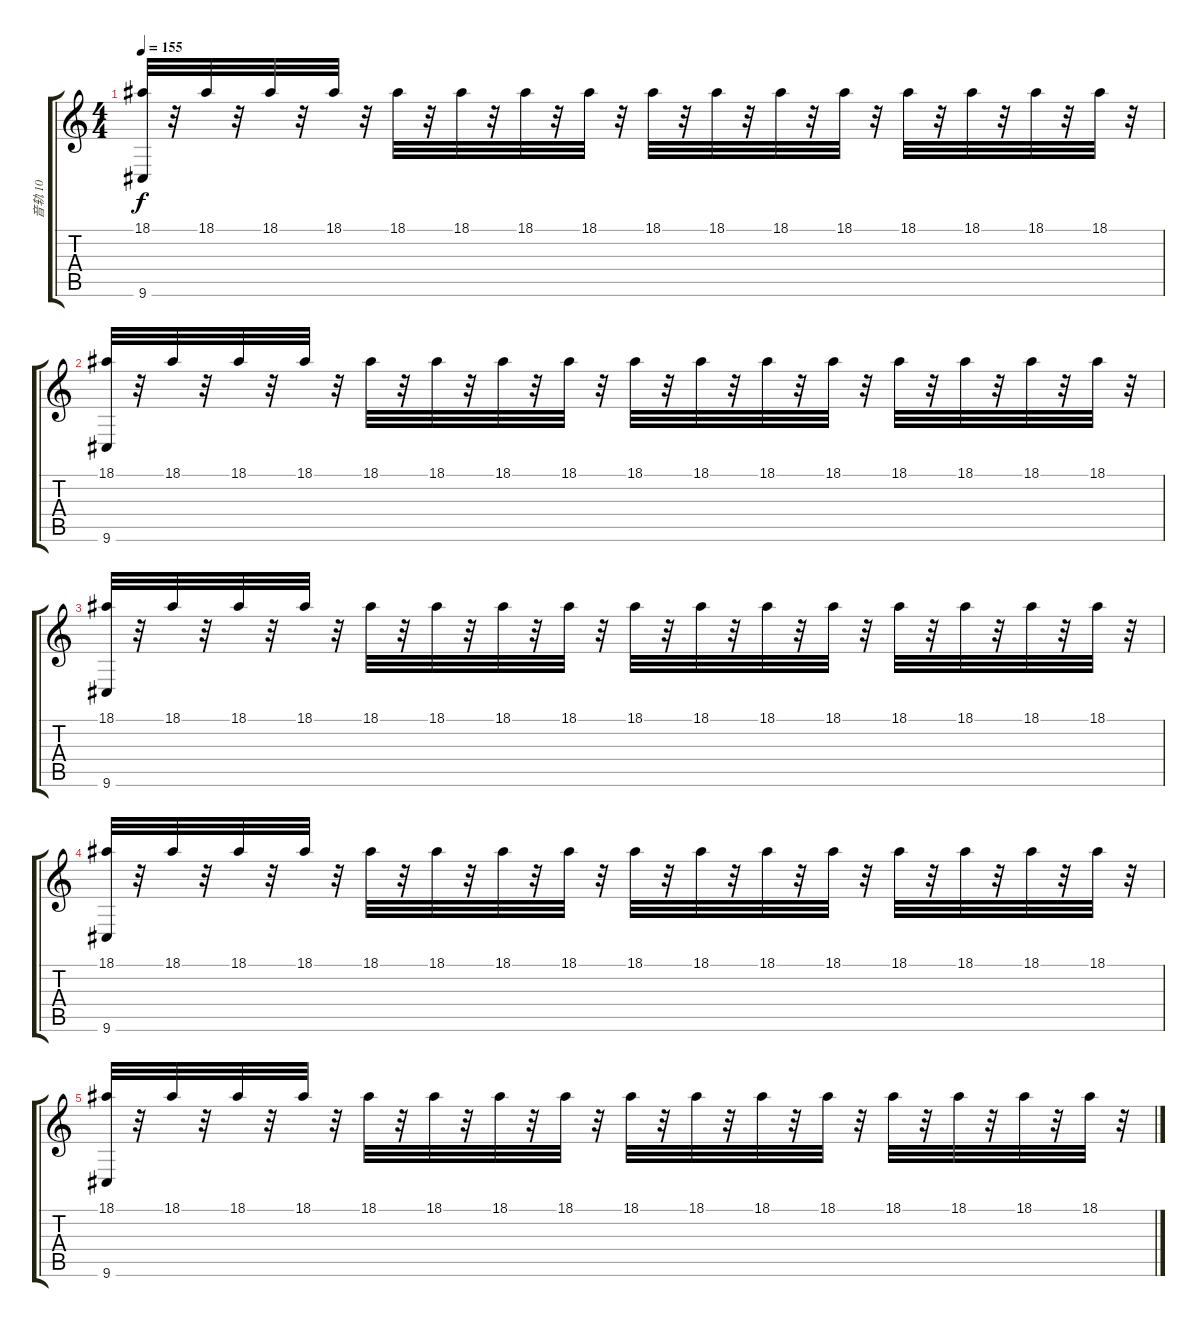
\track ("音轨 10" "音轨 10") {instrument acousticgrandpiano}
\staff {score tabs}
\tuning (E4 B3 G3 D3 A2 E2) {hide}
\ts (4 4)
\tempo 155
\clef g2
\ks c
(18.1 9.6).32{dy f} r.32 18.1.32 r.32 18.1.32 r.32 18.1.32 r.32 18.1.32 r.32 18.1.32 r.32 18.1.32 r.32 18.1.32 r.32 18.1.32 r.32 18.1.32 r.32 18.1.32 r.32 18.1.32 r.32 18.1.32 r.32 18.1.32 r.32 18.1.32 r.32 18.1.32 r.32 |
(18.1 9.6).32 r.32 18.1.32 r.32 18.1.32 r.32 18.1.32 r.32 18.1.32 r.32 18.1.32 r.32 18.1.32 r.32 18.1.32 r.32 18.1.32 r.32 18.1.32 r.32 18.1.32 r.32 18.1.32 r.32 18.1.32 r.32 18.1.32 r.32 18.1.32 r.32 18.1.32 r.32 |
(18.1 9.6).32 r.32 18.1.32 r.32 18.1.32 r.32 18.1.32 r.32 18.1.32 r.32 18.1.32 r.32 18.1.32 r.32 18.1.32 r.32 18.1.32 r.32 18.1.32 r.32 18.1.32 r.32 18.1.32 r.32 18.1.32 r.32 18.1.32 r.32 18.1.32 r.32 18.1.32 r.32 |
(18.1 9.6).32 r.32 18.1.32 r.32 18.1.32 r.32 18.1.32 r.32 18.1.32 r.32 18.1.32 r.32 18.1.32 r.32 18.1.32 r.32 18.1.32 r.32 18.1.32 r.32 18.1.32 r.32 18.1.32 r.32 18.1.32 r.32 18.1.32 r.32 18.1.32 r.32 18.1.32 r.32 |
(18.1 9.6).32 r.32 18.1.32 r.32 18.1.32 r.32 18.1.32 r.32 18.1.32 r.32 18.1.32 r.32 18.1.32 r.32 18.1.32 r.32 18.1.32 r.32 18.1.32 r.32 18.1.32 r.32 18.1.32 r.32 18.1.32 r.32 18.1.32 r.32 18.1.32 r.32 18.1.32 r.32
